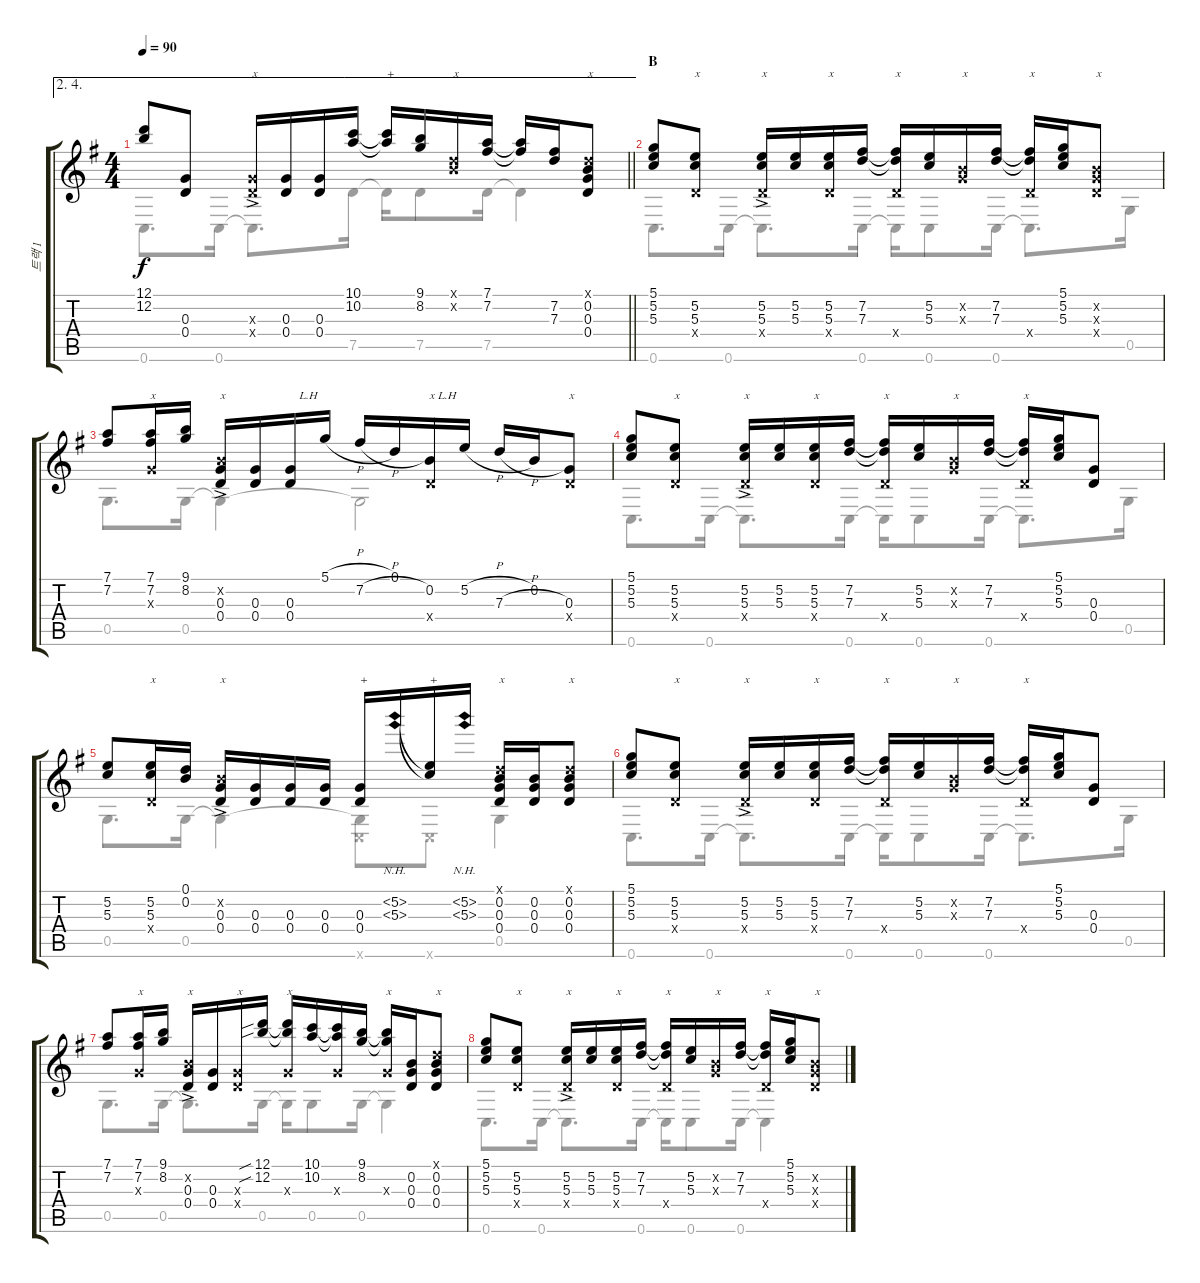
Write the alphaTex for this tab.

\track ("트랙 1" "트랙 1") {instrument acousticguitarsteel}
\staff {score tabs}
\tuning (D4 B3 G3 D3 G2 C2) {hide}
\voice
\ae (2 4)
\ts (4 4)
\tempo 90
\clef g2
\barLineRight lightlight
\ks g
(12.1 12.2).8{dy f} (0.3 0.4).8 (0.3{ac x} 0.4{ac x}).16{txt "x"} (0.3 0.4).16 (0.3 0.4).16 (10.1 10.2).16 (10.1{t} 10.2{t}).16{txt "+"} (9.1 8.2).16 (0.1{x} 0.2{x}).16{txt "x"} (7.1 7.2).16 (7.1{t} 7.2{t}).16 (7.2 7.3).16 (0.1{x} 0.2 0.3 0.4).8{txt "x"} |
\section ("" "B")
(5.1 5.2 5.3).8 (5.2 5.3 0.4{x}).8{txt "x"} (5.2{ac} 5.3{ac} 0.4{ac x}).16{txt "x"} (5.2 5.3).16 (5.2 5.3 0.4{x}).16{txt "x"} (7.2 7.3).16 (7.2{t} 7.3{t} 0.4{x}).16{txt "x"} (5.2 5.3).16 (0.2{x} 0.3{x}).16{txt "x"} (7.2 7.3).16 (7.2{t} 7.3{t} 0.4{x}).16{txt "x"} (5.1 5.2 5.3).16 (0.2{x} 0.3{x} 0.4{x}).8{txt "x"} |
(7.1 7.2).8 (7.1 7.2 0.3{x}).16{txt "x"} (9.1 8.2).16 (0.2{x} 0.3{ac} 0.4{ac}).16{txt "x"} (0.3 0.4).16 (0.3 0.4).16{txt "   L.H"} 5.1{h}.16 7.2{h}.16 0.1.16 (0.2 0.4{x}).16{txt "x L.H"} 5.2{h}.16 7.3{h}.16 0.2.16 (0.3 0.4{x}).8{txt "x"} |
(5.1 5.2 5.3).8 (5.2 5.3 0.4{x}).8{txt "x"} (5.2{ac} 5.3{ac} 0.4{ac x}).16{txt "x"} (5.2 5.3).16 (5.2 5.3 0.4{x}).16{txt "x"} (7.2 7.3).16 (7.2{t} 7.3{t} 0.4{x}).16{txt "x"} (5.2 5.3).16 (0.2{x} 0.3{x}).16{txt "x"} (7.2 7.3).16 (7.2{t} 7.3{t} 0.4{x}).16{txt "x"} (5.1 5.2 5.3).16 (0.3 0.4).8 |
(5.2 5.3).8 (5.2 5.3 0.4{x}).16{txt "x"} (0.1 0.2).16 (0.2{x} 0.3{ac} 0.4{ac}).16{txt "x"} (0.3 0.4).16 (0.3 0.4).16 (0.3 0.4).16 (0.3 0.4).16{txt "+"} (5.2{nh} 5.3{nh}).16 (5.2{t} 5.3{t}).16{txt "+"} (5.2{nh} 5.3{nh}).16 (0.1{x} 0.2 0.3 0.4).16{txt "x"} (0.2 0.3 0.4).16 (0.1{x} 0.2 0.3 0.4).8{txt "x"} |
(5.1 5.2 5.3).8 (5.2 5.3 0.4{x}).8{txt "x"} (5.2{ac} 5.3{ac} 0.4{ac x}).16{txt "x"} (5.2 5.3).16 (5.2 5.3 0.4{x}).16{txt "x"} (7.2 7.3).16 (7.2{t} 7.3{t} 0.4{x}).16{txt "x"} (5.2 5.3).16 (0.2{x} 0.3{x}).16{txt "x"} (7.2 7.3).16 (7.2{t} 7.3{t} 0.4{x}).16{txt "x"} (5.1 5.2 5.3).16 (0.3 0.4).8 |
(7.1 7.2).8 (7.1 7.2 0.3{x}).16{txt "x"} (9.1 8.2).16 (0.2{x} 0.3{ac} 0.4{ac}).16{txt "x"} (0.3 0.4).16 (0.3{x} 0.4{x}).16{txt "x"} (12.1{sib} 12.2{sib}).16 (12.1{t} 12.2{t} 0.3{x}).16{txt "x"} (10.1 10.2).16 (10.1{t} 10.2{t} 0.3{x}).16 (9.1 8.2).16 (9.1{t} 8.2{t} 0.3{x}).16{txt "x"} (0.2 0.3 0.4).16 (0.1{x} 0.2 0.3 0.4).8{txt "x"} |
(5.1 5.2 5.3).8 (5.2 5.3 0.4{x}).8{txt "x"} (5.2{ac} 5.3{ac} 0.4{ac x}).16{txt "x"} (5.2 5.3).16 (5.2 5.3 0.4{x}).16{txt "x"} (7.2 7.3).16 (7.2{t} 7.3{t} 0.4{x}).16{txt "x"} (5.2 5.3).16 (0.2{x} 0.3{x}).16{txt "x"} (7.2 7.3).16 (7.2{t} 7.3{t} 0.4{x}).16{txt "x"} (5.1 5.2 5.3).16 (0.2{x} 0.3{x} 0.4{x}).8{txt "x"}
\voice
\clef g2
\ottava regular
\simile none
\barLineRight lightlight
\ks g
0.6.8{d dy f} 0.6.16 0.6{t}.8{d} 7.5.16 7.5{t}.16 7.5.8 7.5.16 7.5{t}.4 |
0.6.8{d} 0.6.16 0.6{t}.8{d} 0.6.16 0.6{t}.16 0.6.8 0.6.16 0.6{t}.8{d} 0.5.16 |
0.5.8{d} 0.5.16 0.5{t}.4 0.5{t}.2 |
0.6.8{d} 0.6.16 0.6{t}.8{d} 0.6.16 0.6{t}.16 0.6.8 0.6.16 0.6{t}.8{d} 0.5.16 |
0.5.8{d} 0.5.16 0.5{t}.4 (0.5{t} 0.6{x}).8 0.6{x}.8 0.5.4 |
0.6.8{d} 0.6.16 0.6{t}.8{d} 0.6.16 0.6{t}.16 0.6.8 0.6.16 0.6{t}.8{d} 0.5.16 |
0.5.8{d} 0.5.16 0.5{t}.8{d} 0.5.16 0.5{t}.16 0.5.8 0.5.16 0.5{t}.4 |
0.6.8{d} 0.6.16 0.6{t}.8{d} 0.6.16 0.6{t}.16 0.6.8 0.6.16 0.6{t}.4
